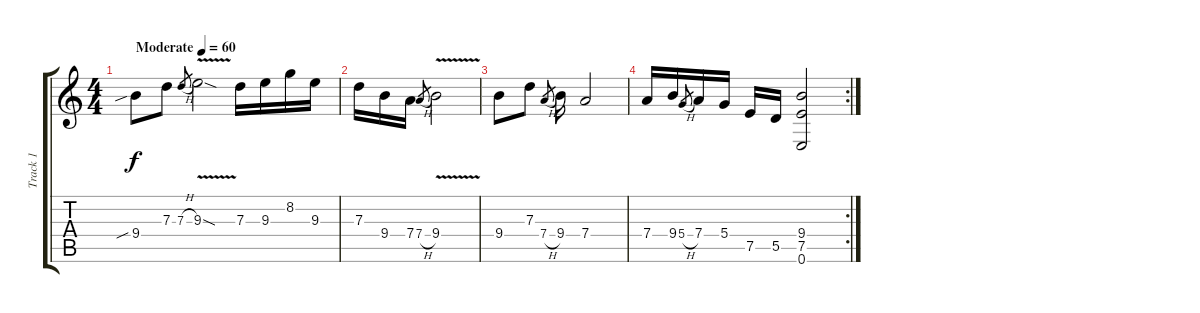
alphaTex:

\track ("Track 1" "Track 1") {instrument distortionguitar}
\staff {score tabs}
\tuning (E4 B3 G3 D3 A2 E2) {hide}
\ts (4 4)
\tempo (60 "Moderate")
\clef g2
\ks c
9.4{sib}.8{dy f instrument distortionguitar} 7.3.8 7.3{h}.8{gr} 9.3{v sod}.2 7.3.16 9.3.16 8.2.16 9.3.16 |
7.3.16 9.4.16 7.4.16 7.4{h}.8{gr} 9.4{v}.2 |
9.4.8 7.3.8 7.4{h}.8{gr} 9.4.16 7.4.2 |
\rc 2
7.4.16 9.4.16 5.4{h}.8{gr} 7.4.16 5.4.16 7.5.16 5.5.16 (9.4 7.5 0.6).2
